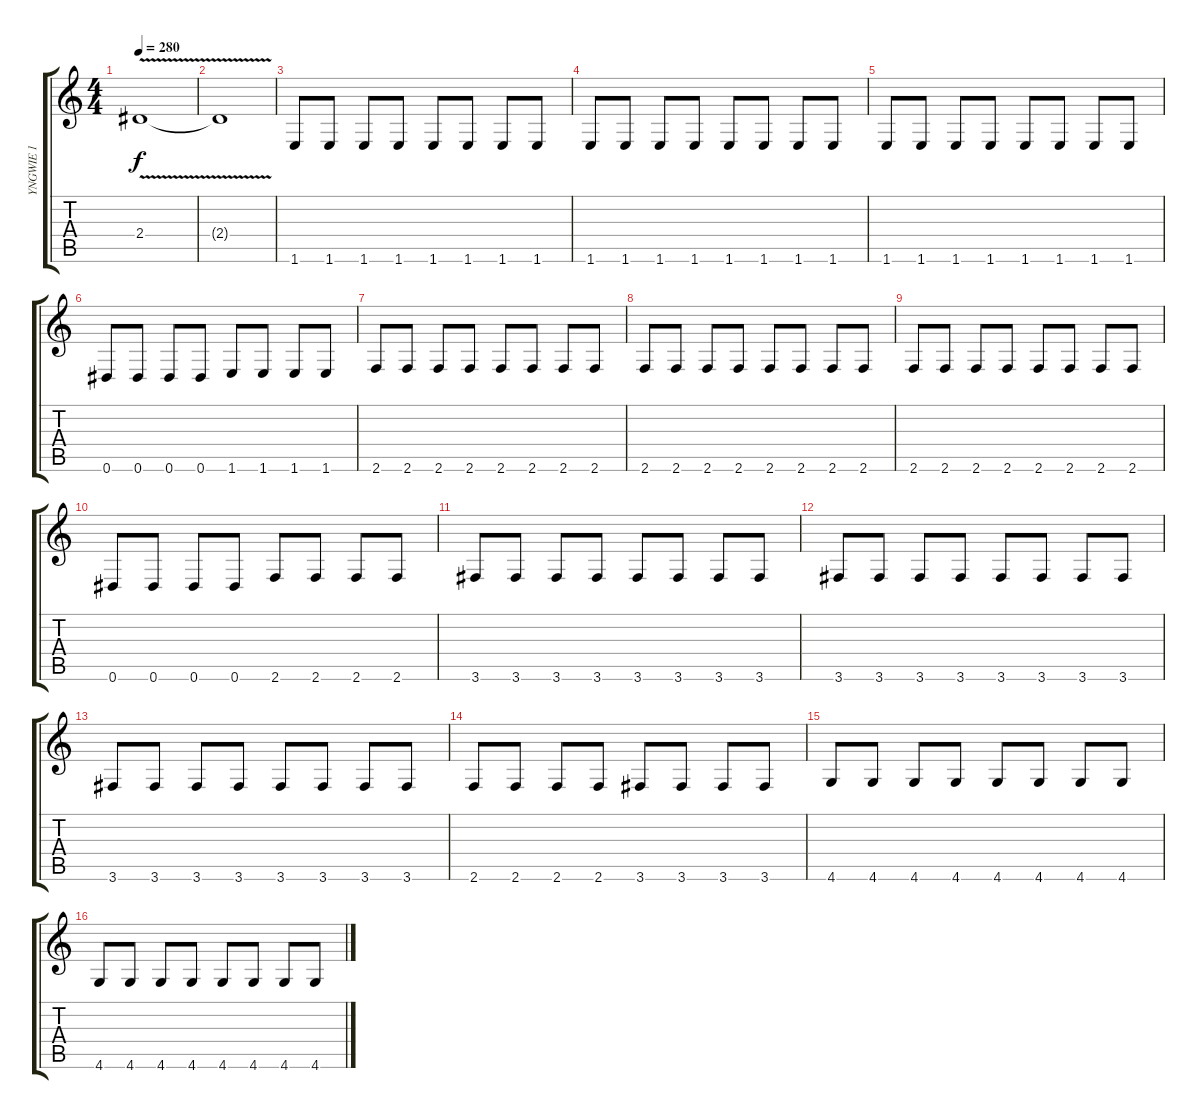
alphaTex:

\track ("YNGWIE 1" "YNGWIE 1") {instrument distortionguitar}
\staff {score tabs}
\tuning (Eb4 Bb3 Gb3 Db3 Ab2 Eb2) {hide}
\ts (4 4)
\tempo 280
\clef g2
\ks aminor
2.4{v}.1{dy f} |
2.4{t}.1 |
1.6.8 1.6.8 1.6.8 1.6.8 1.6.8 1.6.8 1.6.8 1.6.8 |
1.6.8 1.6.8 1.6.8 1.6.8 1.6.8 1.6.8 1.6.8 1.6.8 |
1.6.8 1.6.8 1.6.8 1.6.8 1.6.8 1.6.8 1.6.8 1.6.8 |
0.6.8 0.6.8 0.6.8 0.6.8 1.6.8 1.6.8 1.6.8 1.6.8 |
2.6.8 2.6.8 2.6.8 2.6.8 2.6.8 2.6.8 2.6.8 2.6.8 |
2.6.8 2.6.8 2.6.8 2.6.8 2.6.8 2.6.8 2.6.8 2.6.8 |
2.6.8 2.6.8 2.6.8 2.6.8 2.6.8 2.6.8 2.6.8 2.6.8 |
0.6.8 0.6.8 0.6.8 0.6.8 2.6.8 2.6.8 2.6.8 2.6.8 |
3.6.8 3.6.8 3.6.8 3.6.8 3.6.8 3.6.8 3.6.8 3.6.8 |
3.6.8 3.6.8 3.6.8 3.6.8 3.6.8 3.6.8 3.6.8 3.6.8 |
3.6.8 3.6.8 3.6.8 3.6.8 3.6.8 3.6.8 3.6.8 3.6.8 |
2.6.8 2.6.8 2.6.8 2.6.8 3.6.8 3.6.8 3.6.8 3.6.8 |
4.6.8 4.6.8 4.6.8 4.6.8 4.6.8 4.6.8 4.6.8 4.6.8 |
4.6.8 4.6.8 4.6.8 4.6.8 4.6.8 4.6.8 4.6.8 4.6.8
